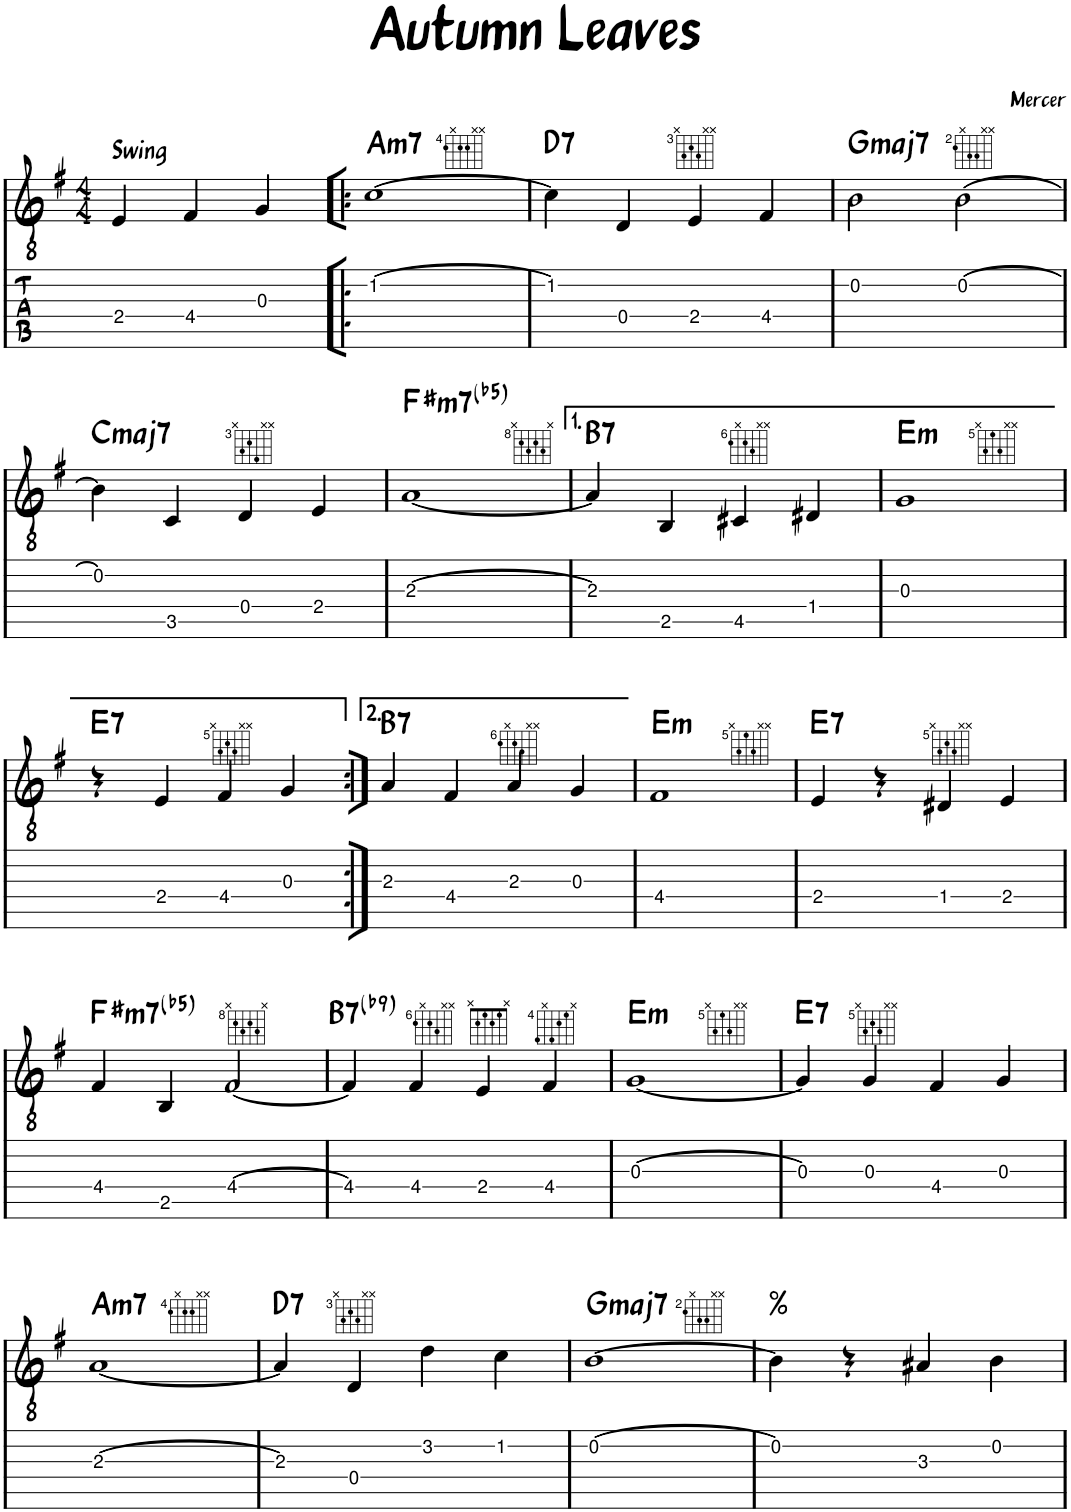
**kern	**kern	**harte
*part1	*part1	*part1
*staff2	*staff1	*
*I"Classical Guitar	*	*
*I'Guit.	*	*
*stria6	*	*
*	*clefGv2	*
*k[f#]	*k[f#]	*
*M4/4	*M4/4	*
=1	=1	=1
!	!LO:TX:a:B:t=Swing	!
4E	4E/	.
4F#	4F#/	.
4G	4G/	.
=2!|:	=2!|:	=2!|:
!	!	!LO:H:kt=m7
[1c	[1c	A:min7
=3	=3	=3
!	!	!LO:H:kt=7
4c]	4c\]	D:7
4D	4D/	.
4E	4E/	.
4F#	4F#/	.
=4	=4	=4
!	!	!LO:H:kt=maj7
2B	2B\	G:maj7
[2B	[2B\	.
!!LO:LB:g=z
=5	=5	=5
!	!	!LO:H:kt=maj7
4B]	4B\]	C:maj7
4C	4C/	.
4D	4D/	.
4E	4E/	.
=6	=6	=6
!	!	!LO:H:kt=m7(b5)
[1A	[1A	F#:hdim7
=7	=7	=7
!	!	!LO:H:kt=7
4A]	4A/]	B:7
4BB	4BB/	.
4C#X	4C#X/	.
4D#X	4D#X/	.
=8	=8	=8
!	!	!LO:H:kt=m
1G	1G	E:min
!!LO:LB:g=z
=9	=9	=9
!	!	!LO:H:kt=7
4r	4r	E:7
4E	4E/	.
4F#	4F#/	.
4G	4G/	.
=10:|!	=10:|!	=10:|!
!	!	!LO:H:kt=7
4A	4A/	B:7
4F#	4F#/	.
4A	4A/	.
4G	4G/	.
=11	=11	=11
!	!	!LO:H:kt=m
1F#	1F#	E:min
=12	=12	=12
!	!	!LO:H:kt=7
4E	4E/	E:7
4r	4r	.
4D#X	4D#X/	.
4E	4E/	.
!!LO:LB:g=z
=13	=13	=13
!	!	!LO:H:kt=m7(b5)
4F#	4F#/	F#:hdim7
4BB	4BB/	.
[2F#	[2F#/	.
=14	=14	=14
!	!	!LO:H:kt=7
4F#]	4F#/]	B:7(b9)
4F#	4F#/	.
4E	4E/	.
4F#	4F#/	.
=15	=15	=15
!	!	!LO:H:kt=m
[1G	[1G	E:min
=16	=16	=16
!	!	!LO:H:kt=7
4G]	4G/]	E:7
4G	4G/	.
4F#	4F#/	.
4G	4G/	.
!!LO:LB:g=z
=17	=17	=17
!	!	!LO:H:kt=m7
[1A	[1A	A:min7
=18	=18	=18
!	!	!LO:H:kt=7
4A]	4A/]	D:7
4D	4D/	.
4d	4d\	.
4c	4c\	.
=19	=19	=19
!	!	!LO:H:kt=maj7
[1B	[1B	G:maj7
=20	=20	=20
!	!	!LO:H:kt=%
4B]	4B\]	N
4r	4r	.
4A#X	4A#X/	.
4B	4B\	.
=	=	=
*-	*-	*-
